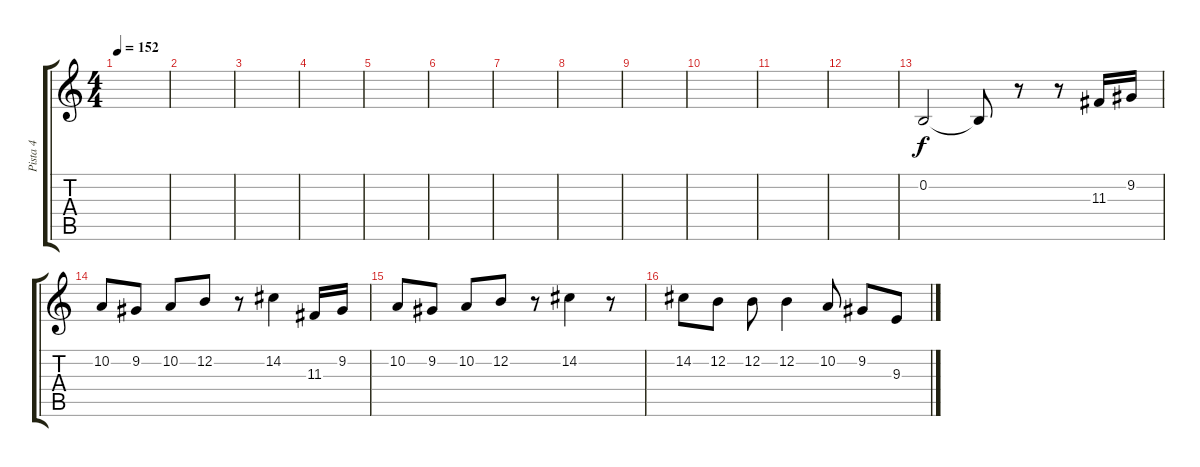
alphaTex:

\track ("Pista 4" "Pista 4") {instrument lead2sawtooth}
\staff {score tabs}
\tuning (E4 B3 G3 D3 A2 E2) {hide}
\ts (4 4)
\tempo 152
\clef g2
\ks c
|
|
|
|
|
|
|
|
|
|
|
|
0.2.2 0.2{t}.8 r.8 r.8 11.3.16{volume 16} 9.2.16{volume 16} |
10.2.8{volume 16} 9.2.8 10.2.8 12.2.8 r.8 14.2.4 11.3.16 9.2.16 |
10.2.8 9.2.8 10.2.8 12.2.8 r.8 14.2.4 r.8 |
14.2.8 12.2.8 12.2.8 12.2.4 10.2.8 9.2.8 9.3.8
